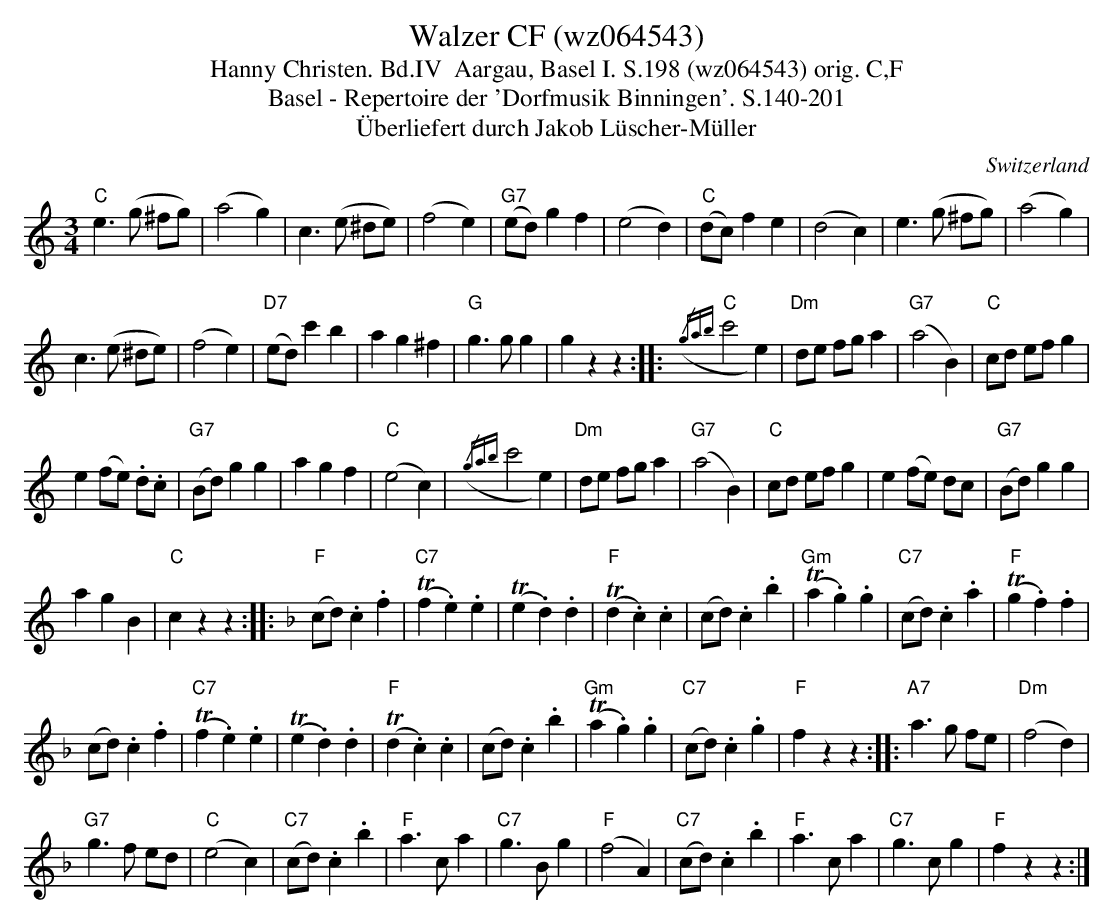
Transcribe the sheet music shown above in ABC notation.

X:1
T:Walzer CF (wz064543)
T:Hanny Christen. Bd.IV  Aargau, Basel I. S.198 (wz064543) orig. C,F
T: Basel - Repertoire der 'Dorfmusik Binningen'. S.140-201
T:Überliefert durch Jakob Lüscher-Müller
M:3/4
L:1/4
O:Switzerland
K:C major
"C"e>(g ^f/g/) | (a2g) | c>(e ^d/e/) | (f2e) | ("G7"e/d/) gf | (e2d) | ("C"d/c/)fe | (d2c) | e>(g ^f/g/) | (a2g) |
c>(e ^d/e/) | (f2e) | ("D7"e/d/) c'b | ag^f | "G"g>gg | gzz :: ({/gab}"C"c'2e) | "Dm"d/e/ f/g/a | ("G7"a2B) |  "C"c/d/ e/f/ g |
e(f/e/) .d/.c/ | ("G7"B/d/)gg | agf | ("C"e2c) | ({/gab}c'2e) | "Dm"d/e/ f/g/a | ("G7"a2B) |  "C"c/d/ e/f/ g | e(f/e/) d/c/ | ("G7"B/d/)gg |
agB | "C"czz :: [K:F]("F"c/d/).c.f | (T"C7"f.e).e | (Te.d).d | (T"F"d.c).c | (c/d/).c.b | (T"Gm"a.g).g | ("C7"c/d/).c.a | (T"F"g.f).f |
(c/d/).c.f | (T"C7"f.e).e | (Te.d).d | (T"F"d.c).c | (c/d/).c.b | (T"Gm"a.g).g | ("C7"c/d/).c.g | "F"fzz:: "A7"a>g f/e/ | ("Dm"f2d) |
"G7"g>f e/d/ | ("C"e2c) | ("C7"c/d/).c.b | "F"a>ca | "C7"g>Bg | ("F"f2A) | ("C7"c/d/).c.b | "F"a>ca | "C7"g>cg | "F"fzz :|
